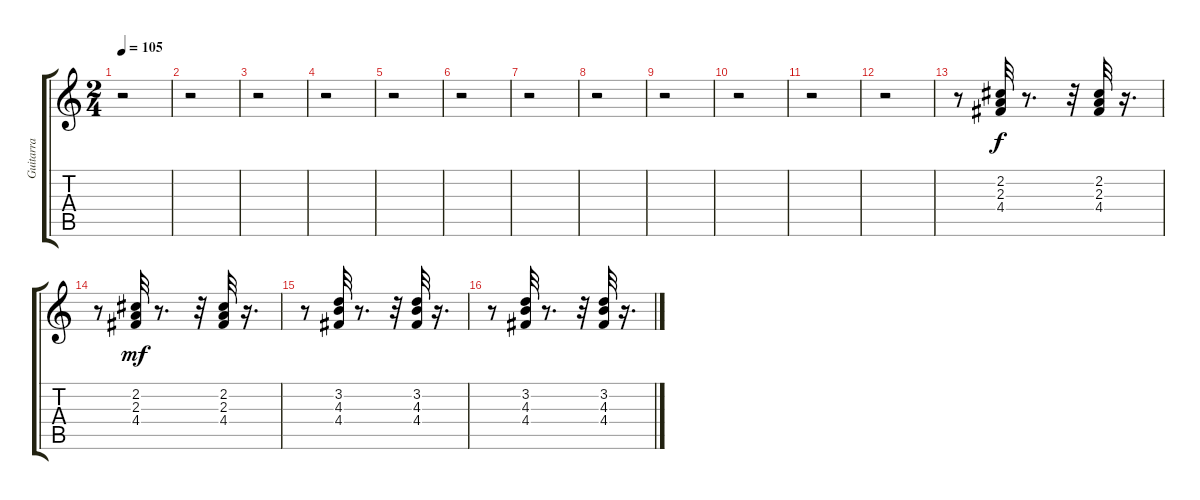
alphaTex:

\track ("Guitarra" "Guitarra") {instrument electricguitarclean}
\staff {score tabs}
\tuning (E4 B3 G3 D3 A2 E2) {hide}
\ts (2 4)
\tempo 105
\clef g2
\ks c
r.2{dy mf} |
r.2 |
r.2 |
r.2 |
r.2 |
r.2 |
r.2 |
r.2 |
r.2 |
r.2 |
r.2 |
r.2 |
r.8 (2.2 2.3 4.4).32{dy f} r.8{d} r.32 (2.2 2.3 4.4).32 r.16{d} |
r.8 (2.2 2.3 4.4).32{dy mf} r.8{d} r.32 (2.2 2.3 4.4).32 r.16{d} |
r.8 (3.2 4.3 4.4).32 r.8{d} r.32 (3.2 4.3 4.4).32 r.16{d} |
r.8 (3.2 4.3 4.4).32 r.8{d} r.32 (3.2 4.3 4.4).32 r.16{d}
